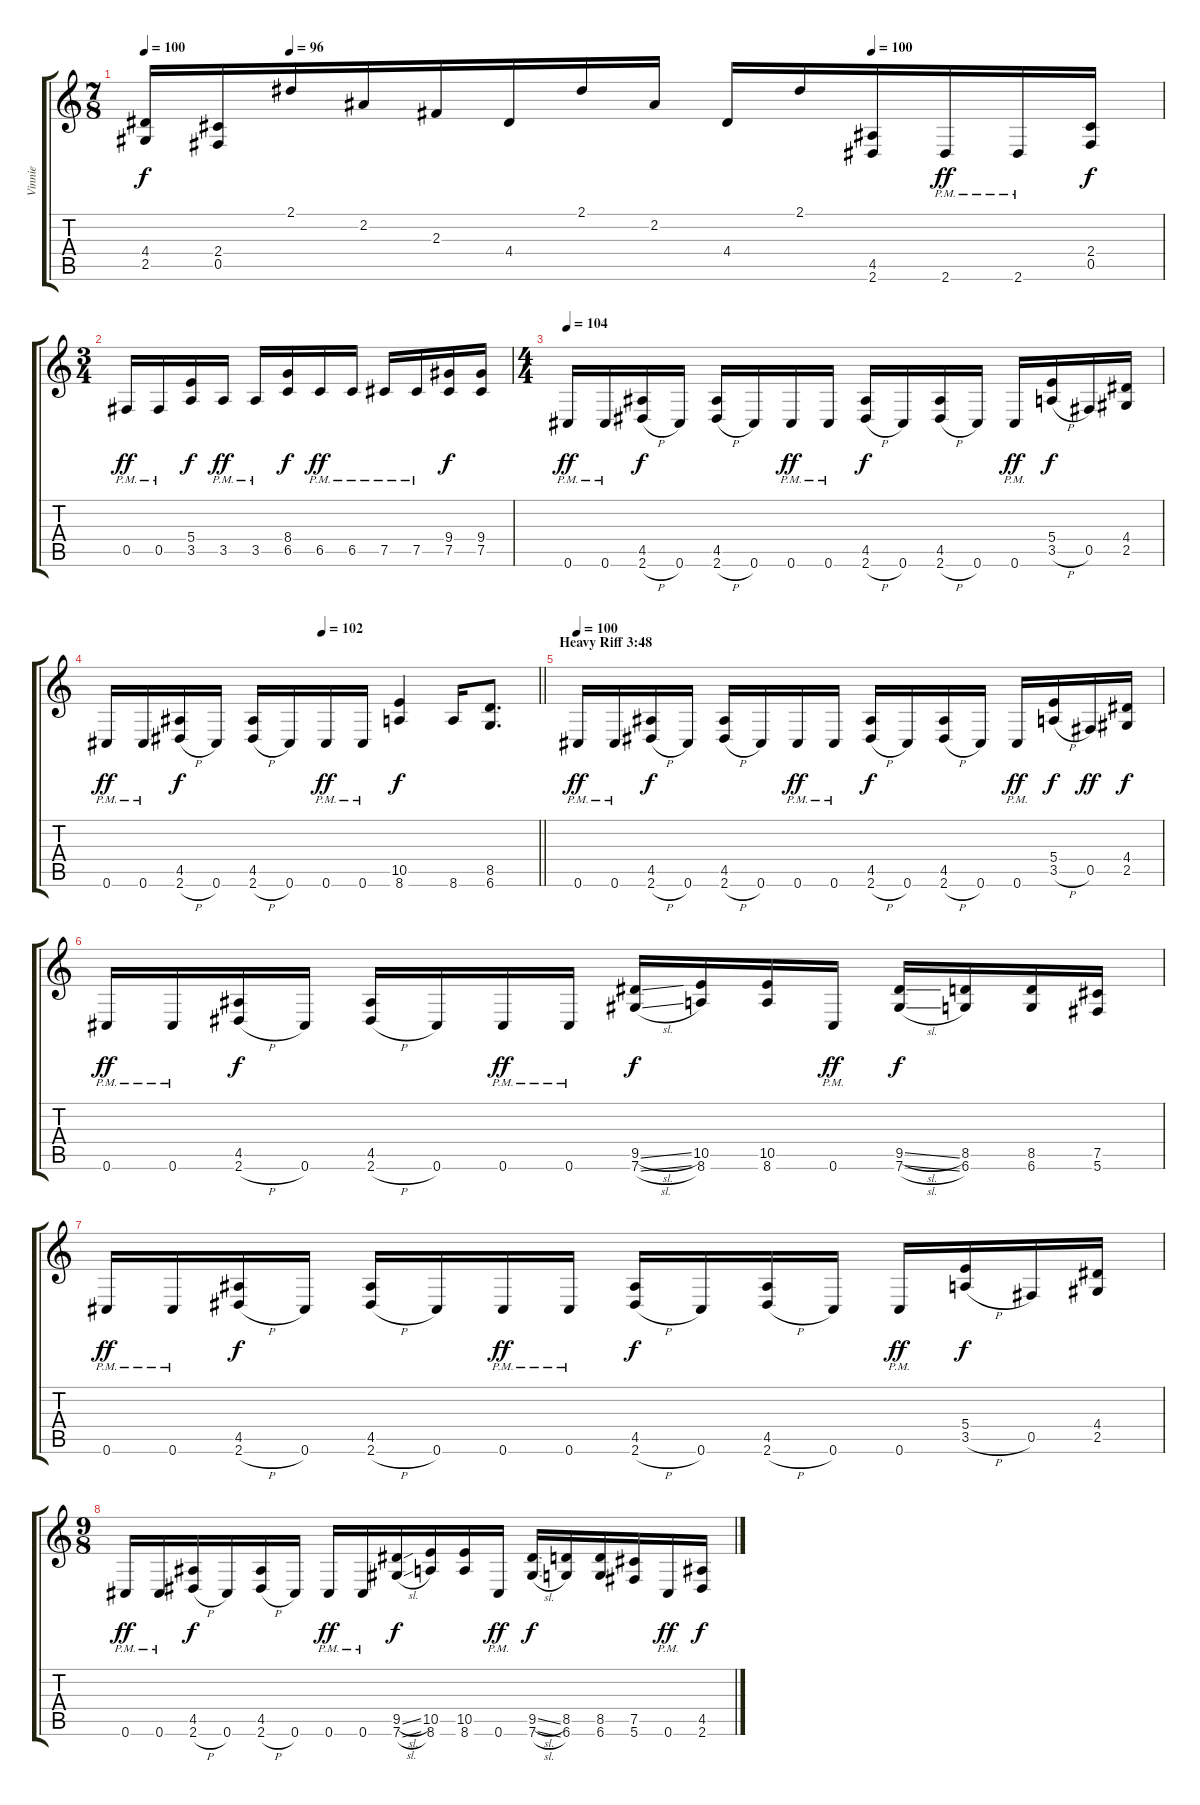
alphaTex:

\track ("Vinnie" "Vinnie") {instrument distortionguitar}
\staff {score tabs}
\tuning (Db4 Ab3 E3 B2 Gb2 Db2) {hide}
\ts (7 8)
\tempo 100
\tempo (96 0.14285714285714285)
\tempo (100 0.7142857142857143)
\clef g2
\ks c
(4.4 2.5).16{dy f} (2.4 0.5).16 2.1.16{volume 13 balance 8 instrument acousticguitarsteel} 2.2.16 2.3.16 4.4.16 2.1.16 2.2.16 4.4.16 2.1.16 (4.5 2.6).16{volume 12 balance 0 instrument distortionguitar} 2.6{pm}.16{dy ff} 2.6{pm}.16 (2.4 0.5).16{dy f} |
\ts (3 4)
0.5{pm}.16{dy ff} 0.5{pm}.16 (5.4 3.5).16{dy f} 3.5{pm}.16{dy ff} 3.5{pm}.16 (8.4 6.5).16{dy f} 6.5{pm}.16{dy ff} 6.5{pm}.16 7.5{pm}.16 7.5{pm}.16 (9.4 7.5).16{dy f} (9.4 7.5).16 |
\ts (4 4)
\tempo 104
0.6{pm}.16{dy ff} 0.6{pm}.16 (4.5 2.6{h}).16{dy f} 0.6.16 (4.5 2.6{h}).16 0.6.16 0.6{pm}.16{dy ff} 0.6{pm}.16 (4.5 2.6{h}).16{dy f} 0.6.16 (4.5 2.6{h}).16 0.6.16 0.6{pm}.16{dy ff} (5.4 3.5{h}).16{dy f} 0.5.16 (4.4 2.5).16 |
\tempo (102 0.5)
\barLineRight lightlight
0.6{pm}.16{dy ff} 0.6{pm}.16 (4.5 2.6{h}).16{dy f} 0.6.16 (4.5 2.6{h}).16 0.6.16 0.6{pm}.16{dy ff} 0.6{pm}.16 (10.5 8.6).4{dy f} 8.6.16 (8.5 6.6).8{d} |
\section ("" "Heavy Riff 3:48")
\tempo 100
0.6{pm}.16{dy ff} 0.6{pm}.16 (4.5 2.6{h}).16{dy f} 0.6.16 (4.5 2.6{h}).16 0.6.16 0.6{pm}.16{dy ff} 0.6{pm}.16 (4.5 2.6{h}).16{dy f} 0.6.16 (4.5 2.6{h}).16 0.6.16 0.6{pm}.16{dy ff} (5.4 3.5{h}).16{dy f} 0.5.16{dy ff} (4.4 2.5).16{dy f} |
0.6{pm}.16{dy ff} 0.6{pm}.16 (4.5 2.6{h}).16{dy f} 0.6.16 (4.5 2.6{h}).16 0.6.16 0.6{pm}.16{dy ff} 0.6{pm}.16 (9.5{sl} 7.6{sl}).16{dy f} (10.5 8.6).16 (10.5 8.6).16 0.6{pm}.16{dy ff} (9.5{sl} 7.6{sl}).16{dy f} (8.5 6.6).16 (8.5 6.6).16 (7.5 5.6).16 |
0.6{pm}.16{dy ff} 0.6{pm}.16 (4.5 2.6{h}).16{dy f} 0.6.16 (4.5 2.6{h}).16 0.6.16 0.6{pm}.16{dy ff} 0.6{pm}.16 (4.5 2.6{h}).16{dy f} 0.6.16 (4.5 2.6{h}).16 0.6.16 0.6{pm}.16{dy ff} (5.4 3.5{h}).16{dy f} 0.5.16 (4.4 2.5).16 |
\ts (9 8)
0.6{pm}.16{dy ff} 0.6{pm}.16 (4.5 2.6{h}).16{dy f} 0.6.16 (4.5 2.6{h}).16 0.6.16 0.6{pm}.16{dy ff} 0.6{pm}.16 (9.5{sl} 7.6{sl}).16{dy f} (10.5 8.6).16 (10.5 8.6).16 0.6{pm}.16{dy ff} (9.5{sl} 7.6{sl}).16{dy f} (8.5 6.6).16 (8.5 6.6).16 (7.5 5.6).16 0.6{pm}.16{dy ff} (4.5 2.6).16{dy f}
